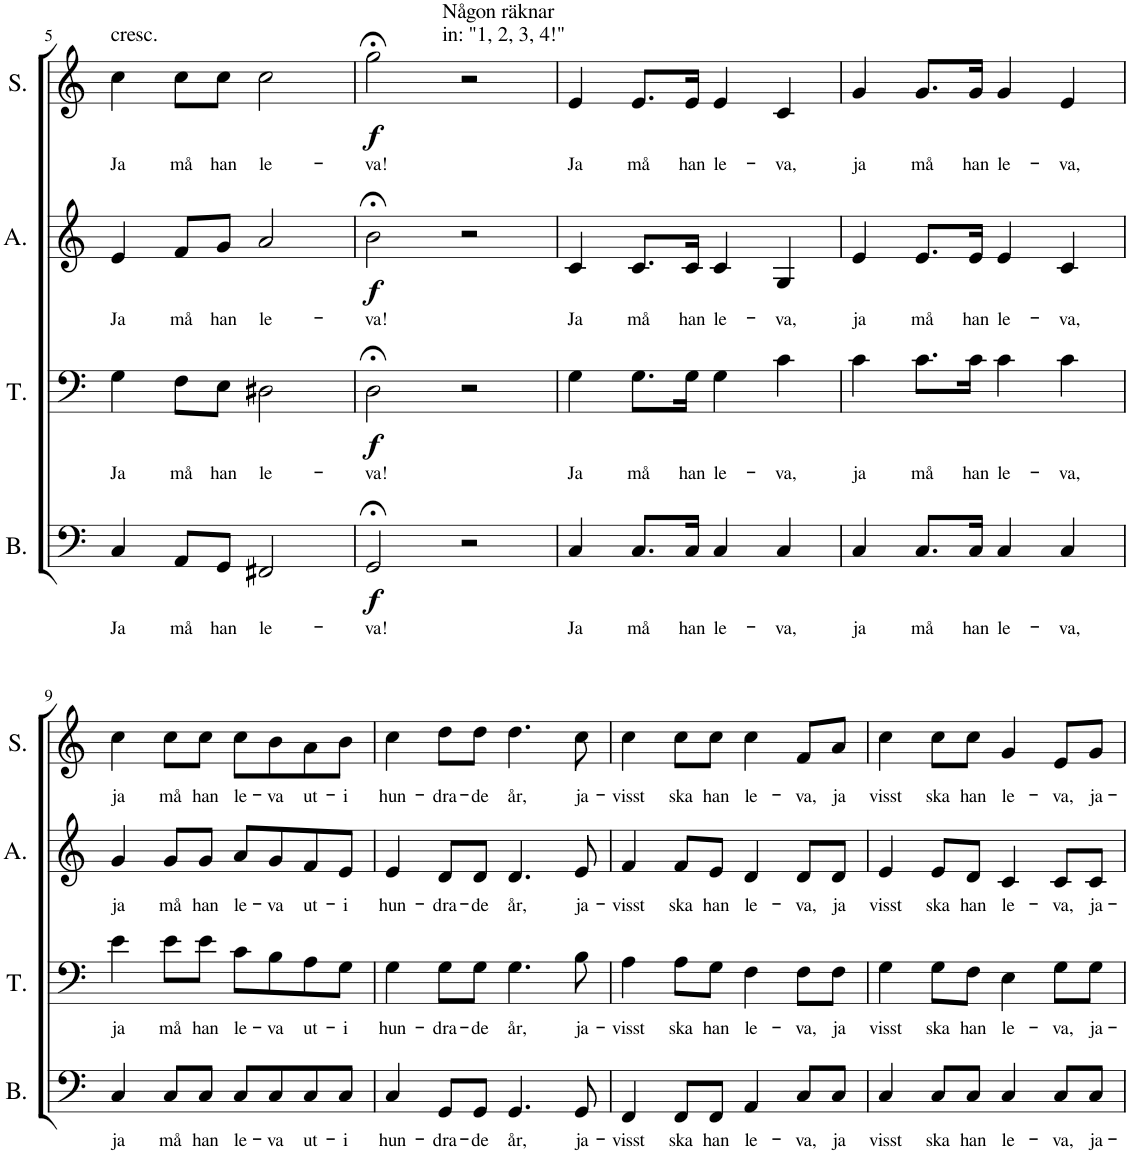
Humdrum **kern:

**kern	**text	**dynam	**kern	**text	**dynam	**kern	**text	**dynam	**kern	**text	**dynam
*part4	*part4	*part4	*part3	*part3	*part3	*part2	*part2	*part2	*part1	*part1	*part1
*staff4	*staff4	*staff4	*staff3	*staff3	*staff3	*staff2	*staff2	*staff2	*staff1	*staff1	*staff1
*I"Bas	*	*	*I"Tenor	*	*	*I"Alt	*	*	*I"Sopran	*	*
*I'B.	*	*	*I'T.	*	*	*I'A.	*	*	*I'S.	*	*
!!LO:PB:g=z
*clefF4	*	*	*clefF4	*	*	*clefG2	*	*	*clefG2	*	*
*k[]	*	*	*k[]	*	*	*k[]	*	*	*k[]	*	*
*M4/4	*	*	*M4/4	*	*	*M4/4	*	*	*M4/4	*	*
=5	=5	=5	=5	=5	=5	=5	=5	=5	=5	=5	=5
!	!	!	!	!	!	!	!	!	!LO:TX:a:t=cresc.	!	!
!	!LO:LY:b	!	!	!LO:LY:b	!	!	!LO:LY:b	!	!	!LO:LY:b	!
4C/	Ja	.	4G\	Ja	.	4e/	Ja	.	4cc\	Ja	.
!	!LO:LY:b	!	!	!LO:LY:b	!	!	!LO:LY:b	!	!	!LO:LY:b	!
8AA/L	må	.	8F\L	må	.	8f/L	må	.	8cc\L	må	.
!	!LO:LY:b	!	!	!LO:LY:b	!	!	!LO:LY:b	!	!	!LO:LY:b	!
8GG/J	han	.	8E\J	han	.	8g/J	han	.	8cc\J	han	.
!	!LO:LY:b	!	!	!LO:LY:b	!	!	!LO:LY:b	!	!	!LO:LY:b	!
2FF#X/	le-	.	2D#X\	le-	.	2a/	le-	.	2cc\	le-	.
=6	=6	=6	=6	=6	=6	=6	=6	=6	=6	=6	=6
!	!LO:LY:b	!LO:DY:b	!	!LO:LY:b	!LO:DY:b	!	!LO:LY:b	!LO:DY:b	!	!LO:LY:b	!LO:DY:b
2GG;</	-va!	f	2D;<\	-va!	f	2b;<\	-va!	f	2gg;<\	-va!	f
!	!	!	!	!	!	!	!	!	!LO:TX:a:t=Någon räknar	!	!
!	!	!	!	!	!	!	!	!	!LO:TX:a:t=in&colon; "1, 2, 3, 4!"	!	!
2r	.	.	2r	.	.	2r	.	.	2r	.	.
=7	=7	=7	=7	=7	=7	=7	=7	=7	=7	=7	=7
!	!LO:LY:b	!	!	!LO:LY:b	!	!	!LO:LY:b	!	!	!LO:LY:b	!
4C/	Ja	.	4G\	Ja	.	4c/	Ja	.	4e/	Ja	.
!	!LO:LY:b	!	!	!LO:LY:b	!	!	!LO:LY:b	!	!	!LO:LY:b	!
8.C/L	må	.	8.G\L	må	.	8.c/L	må	.	8.e/L	må	.
!	!LO:LY:b	!	!	!LO:LY:b	!	!	!LO:LY:b	!	!	!LO:LY:b	!
16C/Jk	han	.	16G\Jk	han	.	16c/Jk	han	.	16e/Jk	han	.
!	!LO:LY:b	!	!	!LO:LY:b	!	!	!LO:LY:b	!	!	!LO:LY:b	!
4C/	le-	.	4G\	le-	.	4c/	le-	.	4e/	le-	.
!	!LO:LY:b	!	!	!LO:LY:b	!	!	!LO:LY:b	!	!	!LO:LY:b	!
4C/	-va,	.	4c\	-va,	.	4G/	-va,	.	4c/	-va,	.
=8	=8	=8	=8	=8	=8	=8	=8	=8	=8	=8	=8
!	!LO:LY:b	!	!	!LO:LY:b	!	!	!LO:LY:b	!	!	!LO:LY:b	!
4C/	ja	.	4c\	ja	.	4e/	ja	.	4g/	ja	.
!	!LO:LY:b	!	!	!LO:LY:b	!	!	!LO:LY:b	!	!	!LO:LY:b	!
8.C/L	må	.	8.c\L	må	.	8.e/L	må	.	8.g/L	må	.
!	!LO:LY:b	!	!	!LO:LY:b	!	!	!LO:LY:b	!	!	!LO:LY:b	!
16C/Jk	han	.	16c\Jk	han	.	16e/Jk	han	.	16g/Jk	han	.
!	!LO:LY:b	!	!	!LO:LY:b	!	!	!LO:LY:b	!	!	!LO:LY:b	!
4C/	le-	.	4c\	le-	.	4e/	le-	.	4g/	le-	.
!	!LO:LY:b	!	!	!LO:LY:b	!	!	!LO:LY:b	!	!	!LO:LY:b	!
4C/	-va,	.	4c\	-va,	.	4c/	-va,	.	4e/	-va,	.
!!LO:LB:g=z
=9	=9	=9	=9	=9	=9	=9	=9	=9	=9	=9	=9
!	!LO:LY:b	!	!	!LO:LY:b	!	!	!LO:LY:b	!	!	!LO:LY:b	!
4C/	ja	.	4e\	ja	.	4g/	ja	.	4cc\	ja	.
!	!LO:LY:b	!	!	!LO:LY:b	!	!	!LO:LY:b	!	!	!LO:LY:b	!
8C/L	må	.	8e\L	må	.	8g/L	må	.	8cc\L	må	.
!	!LO:LY:b	!	!	!LO:LY:b	!	!	!LO:LY:b	!	!	!LO:LY:b	!
8C/J	han	.	8e\J	han	.	8g/J	han	.	8cc\J	han	.
!	!LO:LY:b	!	!	!LO:LY:b	!	!	!LO:LY:b	!	!	!LO:LY:b	!
8C/L	le-	.	8c\L	le-	.	8a/L	le-	.	8cc\L	le-	.
!	!LO:LY:b	!	!	!LO:LY:b	!	!	!LO:LY:b	!	!	!LO:LY:b	!
8C/	-va	.	8B\	-va	.	8g/	-va	.	8b\	-va	.
!	!LO:LY:b	!	!	!LO:LY:b	!	!	!LO:LY:b	!	!	!LO:LY:b	!
8C/	ut-	.	8A\	ut-	.	8f/	ut-	.	8a\	ut-	.
!	!LO:LY:b	!	!	!LO:LY:b	!	!	!LO:LY:b	!	!	!LO:LY:b	!
8C/J	-i	.	8G\J	-i	.	8e/J	-i	.	8b\J	-i	.
=10	=10	=10	=10	=10	=10	=10	=10	=10	=10	=10	=10
!	!LO:LY:b	!	!	!LO:LY:b	!	!	!LO:LY:b	!	!	!LO:LY:b	!
4C/	hun-	.	4G\	hun-	.	4e/	hun-	.	4cc\	hun-	.
!	!LO:LY:b	!	!	!LO:LY:b	!	!	!LO:LY:b	!	!	!LO:LY:b	!
8GG/L	-dra-	.	8G\L	-dra-	.	8d/L	-dra-	.	8dd\L	-dra-	.
!	!LO:LY:b	!	!	!LO:LY:b	!	!	!LO:LY:b	!	!	!LO:LY:b	!
8GG/J	-de	.	8G\J	-de	.	8d/J	-de	.	8dd\J	-de	.
!	!LO:LY:b	!	!	!LO:LY:b	!	!	!LO:LY:b	!	!	!LO:LY:b	!
4.GG/	år,	.	4.G\	år,	.	4.d/	år,	.	4.dd\	år,	.
!	!LO:LY:b	!	!	!LO:LY:b	!	!	!LO:LY:b	!	!	!LO:LY:b	!
8GG/	ja-	.	8B\	ja-	.	8e/	ja-	.	8cc\	ja-	.
=11	=11	=11	=11	=11	=11	=11	=11	=11	=11	=11	=11
!	!LO:LY:b	!	!	!LO:LY:b	!	!	!LO:LY:b	!	!	!LO:LY:b	!
4FF/	-visst	.	4A\	-visst	.	4f/	-visst	.	4cc\	-visst	.
!	!LO:LY:b	!	!	!LO:LY:b	!	!	!LO:LY:b	!	!	!LO:LY:b	!
8FF/L	ska	.	8A\L	ska	.	8f/L	ska	.	8cc\L	ska	.
!	!LO:LY:b	!	!	!LO:LY:b	!	!	!LO:LY:b	!	!	!LO:LY:b	!
8FF/J	han	.	8G\J	han	.	8e/J	han	.	8cc\J	han	.
!	!LO:LY:b	!	!	!LO:LY:b	!	!	!LO:LY:b	!	!	!LO:LY:b	!
4AA/	le-	.	4F\	le-	.	4d/	le-	.	4cc\	le-	.
!	!LO:LY:b	!	!	!LO:LY:b	!	!	!LO:LY:b	!	!	!LO:LY:b	!
8C/L	-va,	.	8F\L	-va,	.	8d/L	-va,	.	8f/L	-va,	.
!	!LO:LY:b	!	!	!LO:LY:b	!	!	!LO:LY:b	!	!	!LO:LY:b	!
8C/J	ja	.	8F\J	ja	.	8d/J	ja	.	8a/J	ja	.
=12	=12	=12	=12	=12	=12	=12	=12	=12	=12	=12	=12
!	!LO:LY:b	!	!	!LO:LY:b	!	!	!LO:LY:b	!	!	!LO:LY:b	!
4C/	visst	.	4G\	visst	.	4e/	visst	.	4cc\	visst	.
!	!LO:LY:b	!	!	!LO:LY:b	!	!	!LO:LY:b	!	!	!LO:LY:b	!
8C/L	ska	.	8G\L	ska	.	8e/L	ska	.	8cc\L	ska	.
!	!LO:LY:b	!	!	!LO:LY:b	!	!	!LO:LY:b	!	!	!LO:LY:b	!
8C/J	han	.	8F\J	han	.	8d/J	han	.	8cc\J	han	.
!	!LO:LY:b	!	!	!LO:LY:b	!	!	!LO:LY:b	!	!	!LO:LY:b	!
4C/	le-	.	4E\	le-	.	4c/	le-	.	4g/	le-	.
!	!LO:LY:b	!	!	!LO:LY:b	!	!	!LO:LY:b	!	!	!LO:LY:b	!
8C/L	-va,	.	8G\L	-va,	.	8c/L	-va,	.	8e/L	-va,	.
!	!LO:LY:b	!	!	!LO:LY:b	!	!	!LO:LY:b	!	!	!LO:LY:b	!
8C/J	ja-	.	8G\J	ja-	.	8c/J	ja-	.	8g/J	ja-	.
=	=	=	=	=	=	=	=	=	=	=	=
*-	*-	*-	*-	*-	*-	*-	*-	*-	*-	*-	*-
